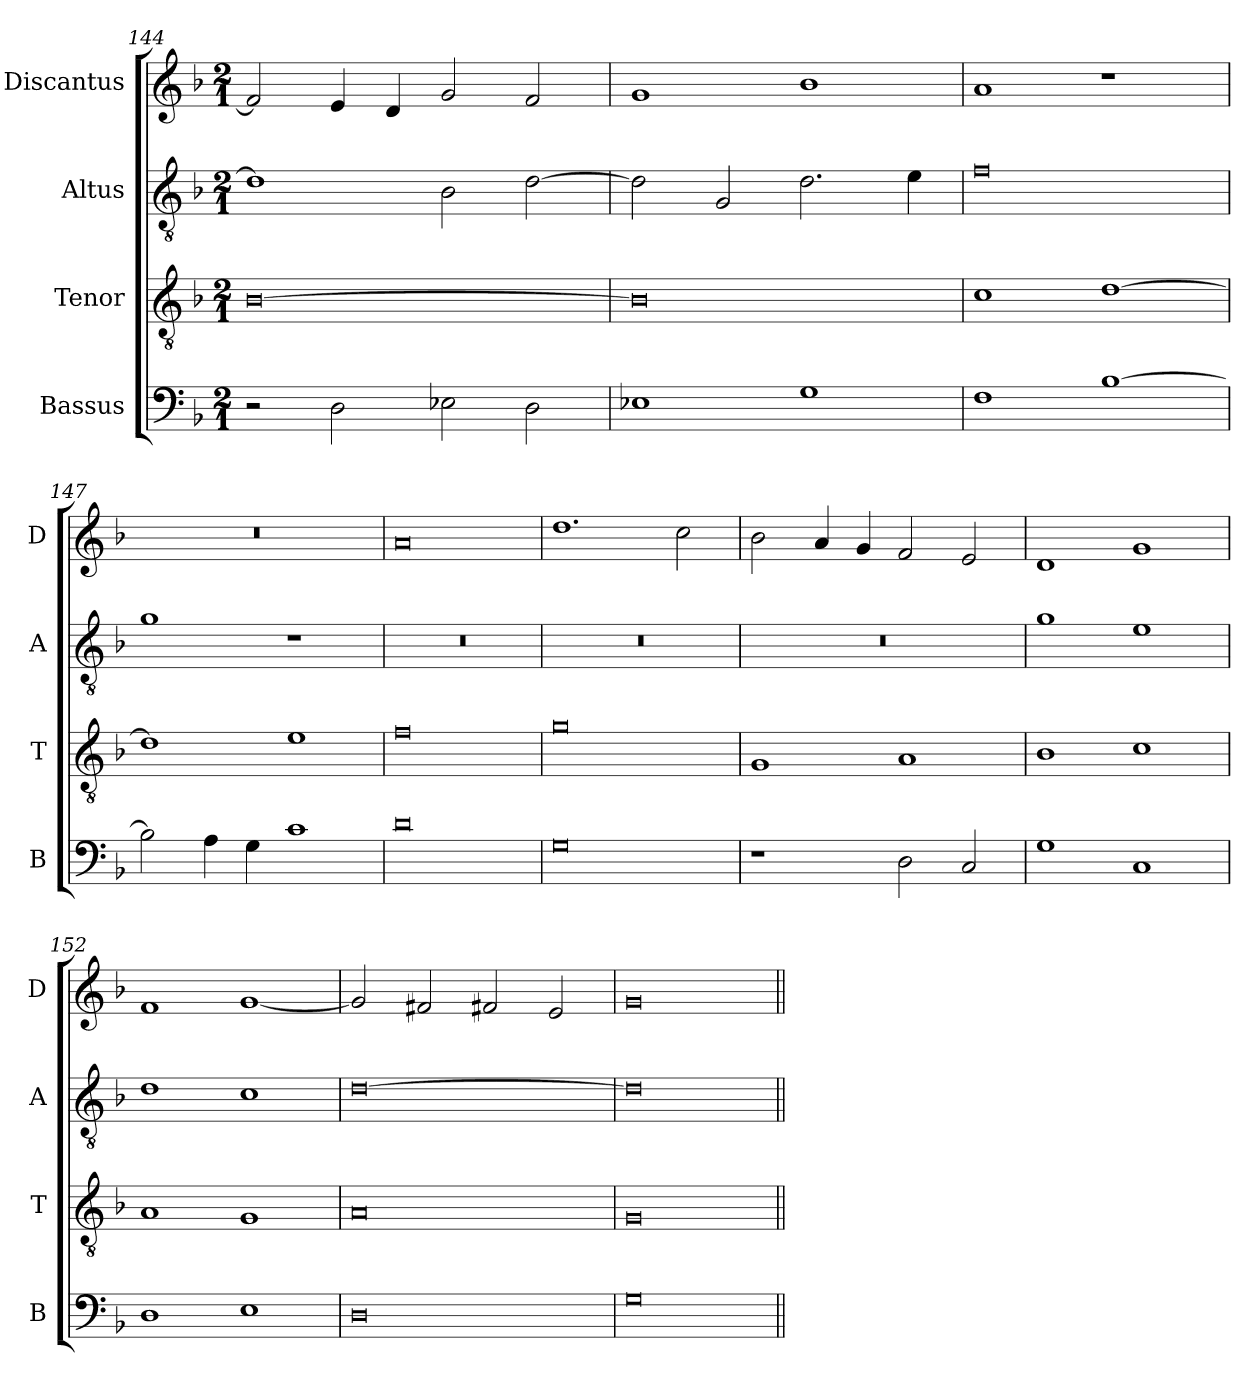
**kern	**kern	**kern	**kern
*part4	*part3	*part2	*part1
*staff4	*staff3	*staff2	*staff1
*I"Bassus	*I"Tenor	*I"Altus	*I"Discantus
*I'B	*I'T	*I'A	*I'D
*clefF4	*clefGv2	*clefGv2	*clefG2
*k[b-]	*k[b-]	*k[b-]	*k[b-]
*M2/1	*M2/1	*M2/1	*M2/1
=144	=144	=144	=144
2r	[0B-	1d]	2f/]
2D\	.	.	4e/
.	.	.	4d/
2E-X\	.	2B-\	2g/
2D\	.	[2d\	2f/
=145	=145	=145	=145
1E-X	0B-]	2d\]	1g
.	.	2G/	.
1G	.	2.d\	1b-
.	.	4e\	.
=146	=146	=146	=146
1F	1c	0f	1a
[1B-	[1d	.	1r
=147	=147	=147	=147
2B-\]	1d]	1g	0r
4A\	.	.	.
4G\	.	.	.
1c	1e	1r	.
=148	=148	=148	=148
0d	0f	0r	0a
=149	=149	=149	=149
0G	0g	0r	1.dd
.	.	.	2cc\
=150	=150	=150	=150
1r	1G	0r	2b-\
.	.	.	4a/
.	.	.	4g/
2D\	1A	.	2f/
2C/	.	.	2e/
=151	=151	=151	=151
1G	1B-	1g	1d
1C	1c	1e	1g
=152	=152	=152	=152
1D	1A	1d	1f
1E	1G	1c	[1g
=153	=153	=153	=153
0D	0A	[0d	2g/]
.	.	.	2f#X/
.	.	.	2f#X/
.	.	.	2e/
=154	=154	=154	=154
0G	0G	0d]	0g
=||	=||	=||	=||
*-	*-	*-	*-
